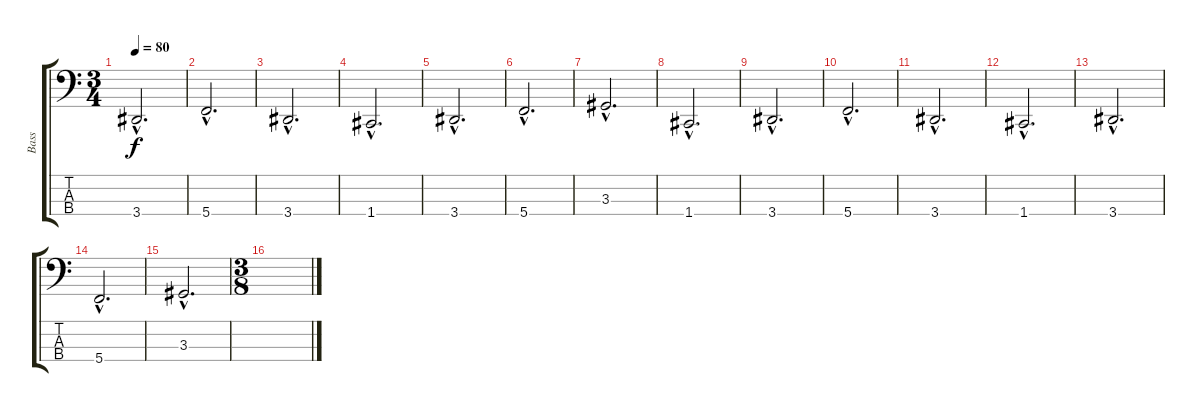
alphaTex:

\track ("Bass" "Bass") {instrument electricbasspick}
\staff {score tabs}
\tuning (Eb2 Bb1 F1 C1) {hide}
\ts (3 4)
\tempo 80
\clef f4
\ks c
3.4{hac}.2{d dy f} |
5.4{hac}.2{d} |
3.4{hac}.2{d} |
1.4{hac}.2{d} |
3.4{hac}.2{d} |
5.4{hac}.2{d} |
3.3{hac}.2{d} |
1.4{hac}.2{d} |
3.4{hac}.2{d} |
5.4{hac}.2{d} |
3.4{hac}.2{d} |
1.4{hac}.2{d} |
3.4{hac}.2{d} |
5.4{hac}.2{d} |
3.3{hac}.2{d} |
\ts (3 8)
